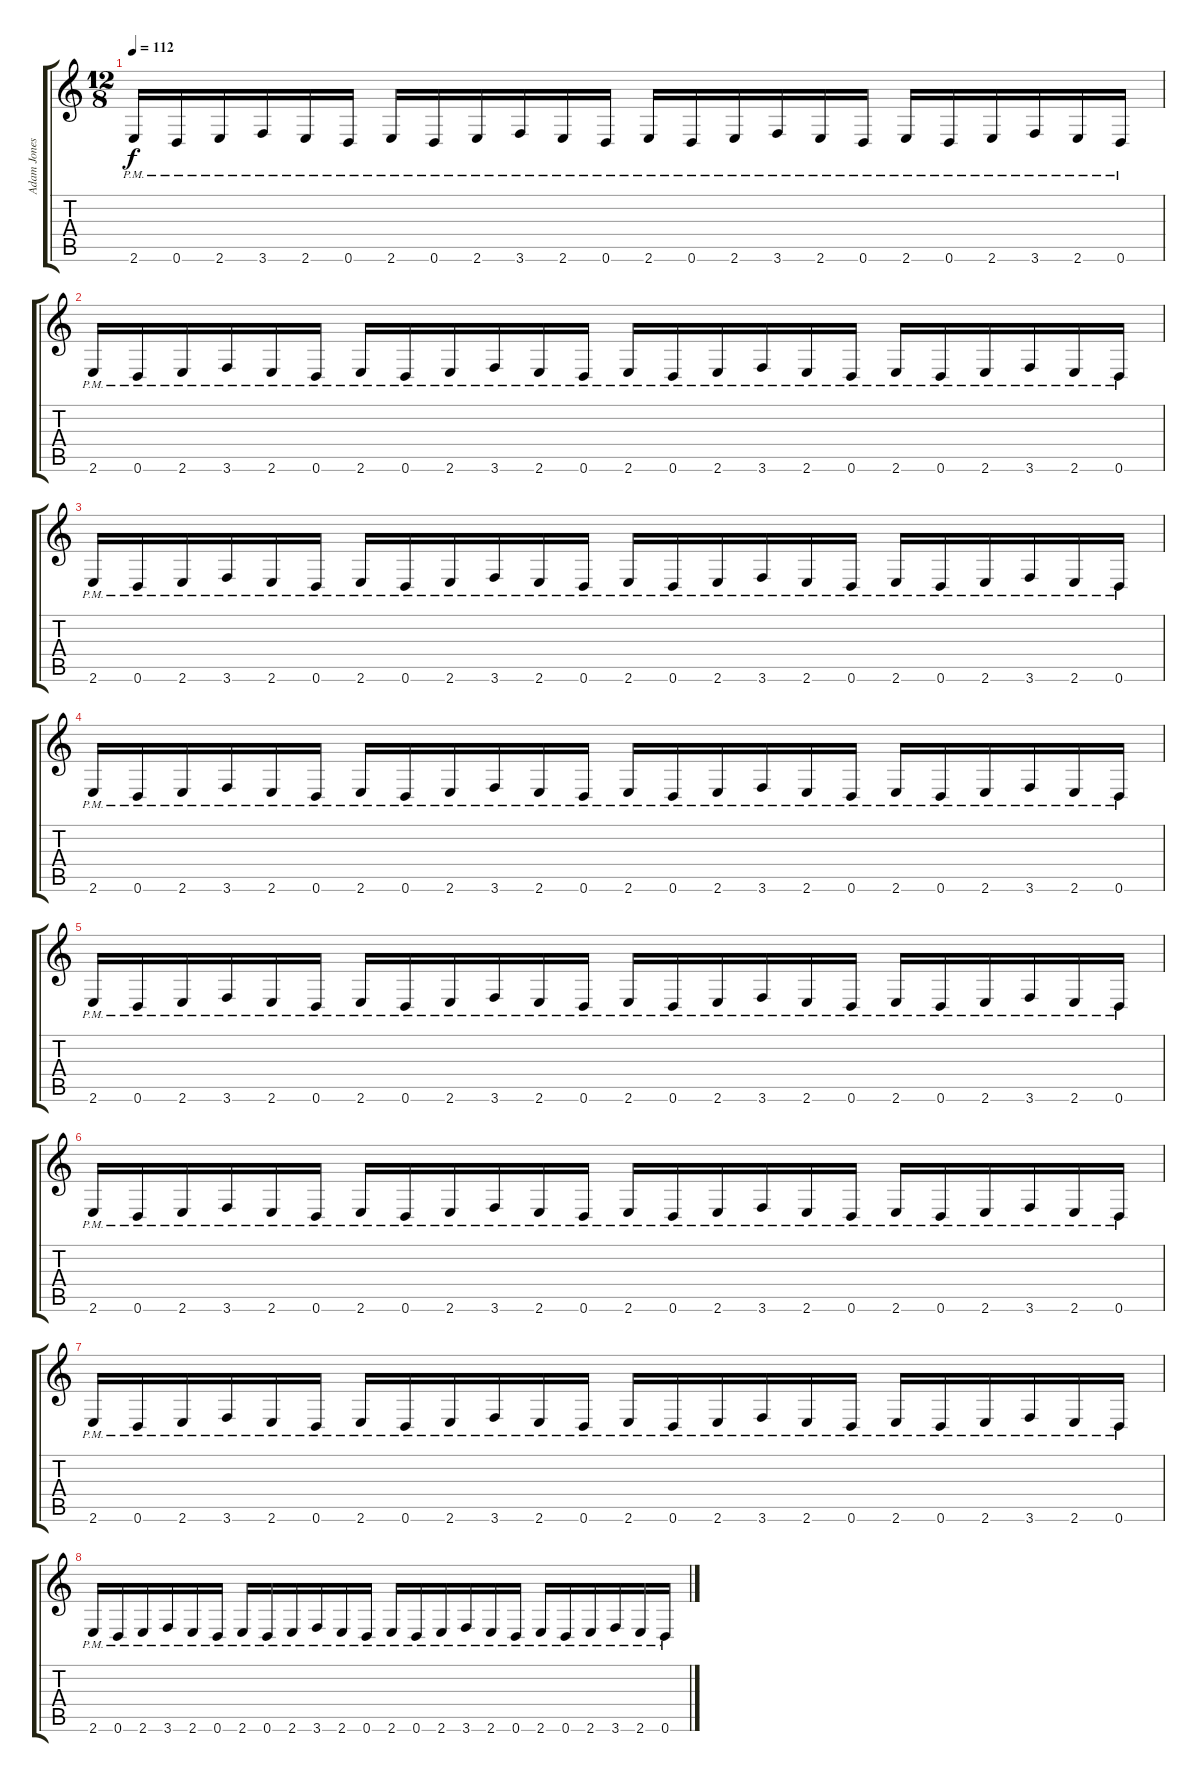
\track ("Adam Jones Disto" "Adam Jones") {instrument distortionguitar}
\staff {score tabs}
\tuning (E4 B3 G3 D3 A2 D2) {hide}
\ts (12 8)
\tempo 112
\clef g2
\ks c
2.6{pm}.16{dy f} 0.6{pm}.16 2.6{pm}.16 3.6{pm}.16 2.6{pm}.16 0.6{pm}.16 2.6{pm}.16 0.6{pm}.16 2.6{pm}.16 3.6{pm}.16 2.6{pm}.16 0.6{pm}.16 2.6{pm}.16 0.6{pm}.16 2.6{pm}.16 3.6{pm}.16 2.6{pm}.16 0.6{pm}.16 2.6{pm}.16 0.6{pm}.16 2.6{pm}.16 3.6{pm}.16 2.6{pm}.16 0.6{pm}.16 |
2.6{pm}.16 0.6{pm}.16 2.6{pm}.16 3.6{pm}.16 2.6{pm}.16 0.6{pm}.16 2.6{pm}.16 0.6{pm}.16 2.6{pm}.16 3.6{pm}.16 2.6{pm}.16 0.6{pm}.16 2.6{pm}.16 0.6{pm}.16 2.6{pm}.16 3.6{pm}.16 2.6{pm}.16 0.6{pm}.16 2.6{pm}.16 0.6{pm}.16 2.6{pm}.16 3.6{pm}.16 2.6{pm}.16 0.6{pm}.16 |
2.6{pm}.16 0.6{pm}.16 2.6{pm}.16 3.6{pm}.16 2.6{pm}.16 0.6{pm}.16 2.6{pm}.16 0.6{pm}.16 2.6{pm}.16 3.6{pm}.16 2.6{pm}.16 0.6{pm}.16 2.6{pm}.16 0.6{pm}.16 2.6{pm}.16 3.6{pm}.16 2.6{pm}.16 0.6{pm}.16 2.6{pm}.16 0.6{pm}.16 2.6{pm}.16 3.6{pm}.16 2.6{pm}.16 0.6{pm}.16 |
2.6{pm}.16 0.6{pm}.16 2.6{pm}.16 3.6{pm}.16 2.6{pm}.16 0.6{pm}.16 2.6{pm}.16 0.6{pm}.16 2.6{pm}.16 3.6{pm}.16 2.6{pm}.16 0.6{pm}.16 2.6{pm}.16 0.6{pm}.16 2.6{pm}.16 3.6{pm}.16 2.6{pm}.16 0.6{pm}.16 2.6{pm}.16 0.6{pm}.16 2.6{pm}.16 3.6{pm}.16 2.6{pm}.16 0.6{pm}.16 |
2.6{pm}.16 0.6{pm}.16 2.6{pm}.16 3.6{pm}.16 2.6{pm}.16 0.6{pm}.16 2.6{pm}.16 0.6{pm}.16 2.6{pm}.16 3.6{pm}.16 2.6{pm}.16 0.6{pm}.16 2.6{pm}.16 0.6{pm}.16 2.6{pm}.16 3.6{pm}.16 2.6{pm}.16 0.6{pm}.16 2.6{pm}.16 0.6{pm}.16 2.6{pm}.16 3.6{pm}.16 2.6{pm}.16 0.6{pm}.16 |
2.6{pm}.16 0.6{pm}.16 2.6{pm}.16 3.6{pm}.16 2.6{pm}.16 0.6{pm}.16 2.6{pm}.16 0.6{pm}.16 2.6{pm}.16 3.6{pm}.16 2.6{pm}.16 0.6{pm}.16 2.6{pm}.16 0.6{pm}.16 2.6{pm}.16 3.6{pm}.16 2.6{pm}.16 0.6{pm}.16 2.6{pm}.16 0.6{pm}.16 2.6{pm}.16 3.6{pm}.16 2.6{pm}.16 0.6{pm}.16 |
2.6{pm}.16 0.6{pm}.16 2.6{pm}.16 3.6{pm}.16 2.6{pm}.16 0.6{pm}.16 2.6{pm}.16 0.6{pm}.16 2.6{pm}.16 3.6{pm}.16 2.6{pm}.16 0.6{pm}.16 2.6{pm}.16 0.6{pm}.16 2.6{pm}.16 3.6{pm}.16 2.6{pm}.16 0.6{pm}.16 2.6{pm}.16 0.6{pm}.16 2.6{pm}.16 3.6{pm}.16 2.6{pm}.16 0.6{pm}.16 |
2.6{pm}.16 0.6{pm}.16 2.6{pm}.16 3.6{pm}.16 2.6{pm}.16 0.6{pm}.16 2.6{pm}.16 0.6{pm}.16 2.6{pm}.16 3.6{pm}.16 2.6{pm}.16 0.6{pm}.16 2.6{pm}.16 0.6{pm}.16 2.6{pm}.16 3.6{pm}.16 2.6{pm}.16 0.6{pm}.16 2.6{pm}.16 0.6{pm}.16 2.6{pm}.16 3.6{pm}.16 2.6{pm}.16 0.6{pm}.16
